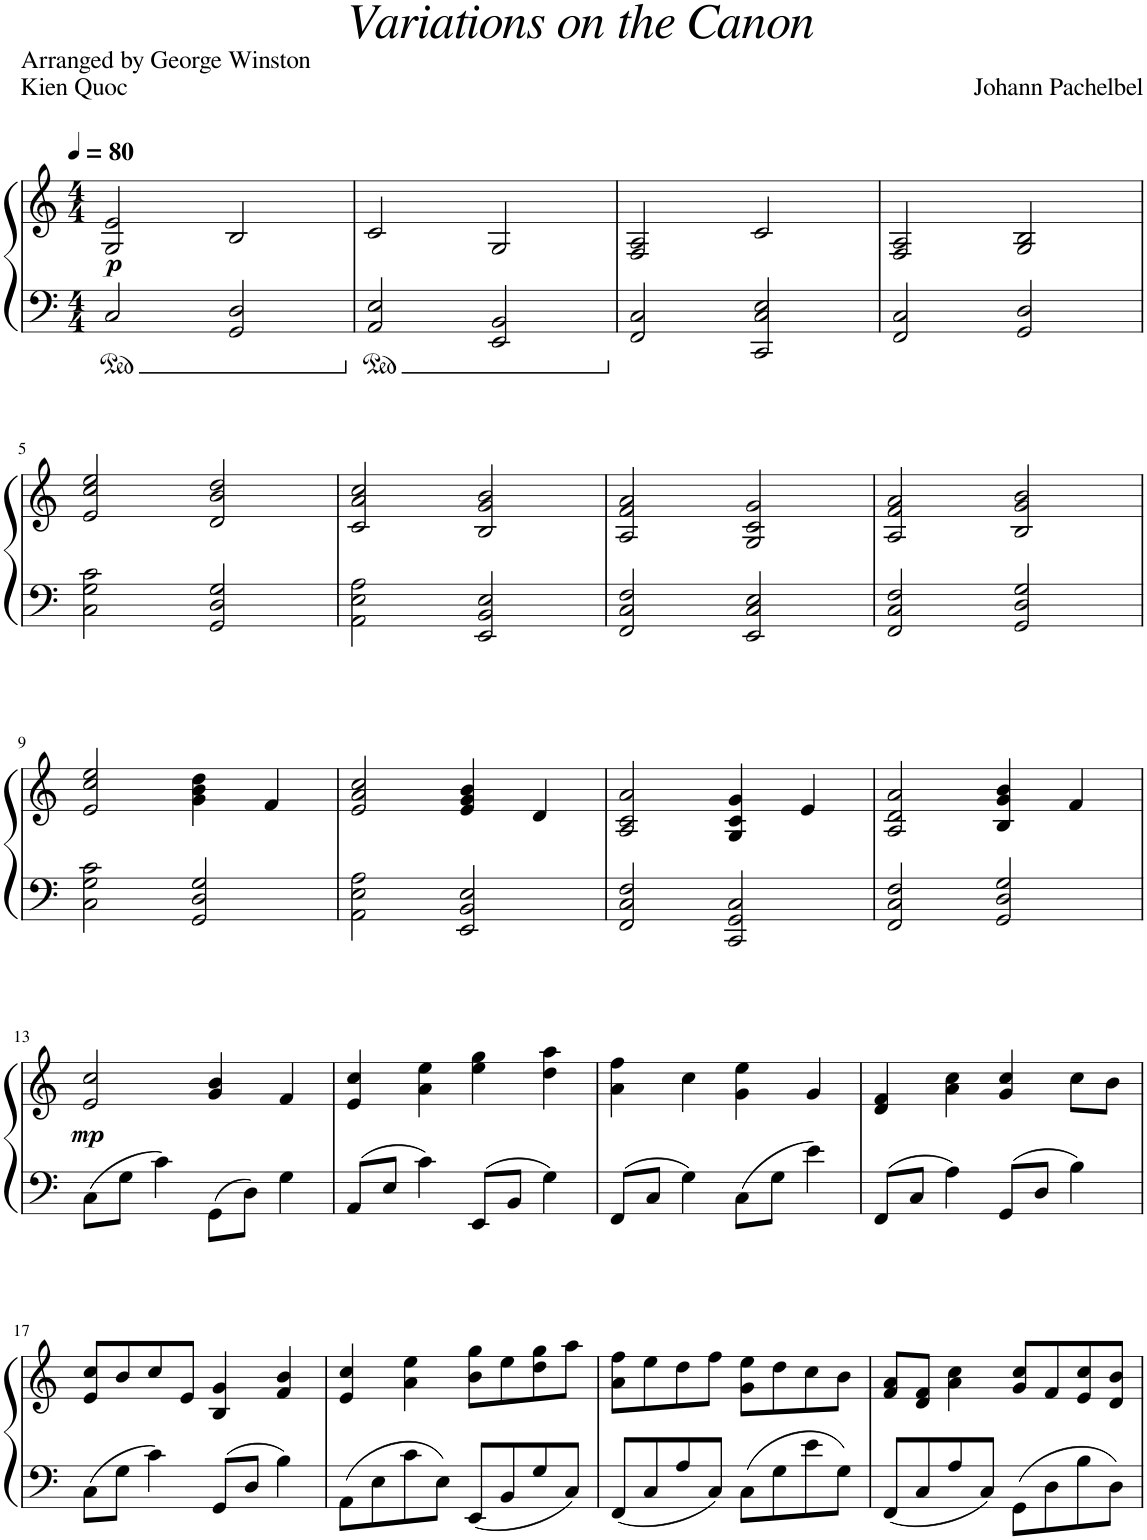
**kern	**kern	**dynam
*part1	*part1	*part1
*staff2	*staff1	*staff1/2
*I"Piano	*	*
*I'Pno.	*	*
*clefF4	*clefG2	*
*k[]	*k[]	*
*M4/4	*M4/4	*
*MM80	*MM80	*
=1	=1	=1
!	!	!LO:DY:b
2C/	2G/ 2e/	p
2GG/ 2D/	2B/	.
=2	=2	=2
2AA/ 2E/	2c/	.
2EE/ 2BB/	2G/	.
=3	=3	=3
2FF/ 2C/	2F/ 2A/	.
2CC/ 2C/ 2E/	2c/	.
=4	=4	=4
2FF/ 2C/	2F/ 2A/	.
2GG/ 2D/	2G/ 2B/	.
!!LO:LB:g=z
=5	=5	=5
2C\ 2G\ 2c\	2e/ 2cc/ 2ee/	.
2GG/ 2D/ 2G/	2d/ 2b/ 2dd/	.
=6	=6	=6
2AA\ 2E\ 2A\	2c/ 2a/ 2cc/	.
2EE/ 2BB/ 2E/	2B/ 2g/ 2b/	.
=7	=7	=7
2FF/ 2C/ 2F/	2A/ 2f/ 2a/	.
2EE/ 2C/ 2E/	2G/ 2c/ 2g/	.
=8	=8	=8
2FF/ 2C/ 2F/	2A/ 2f/ 2a/	.
2GG/ 2D/ 2G/	2B/ 2g/ 2b/	.
!!LO:LB:g=z
=9	=9	=9
2C\ 2G\ 2c\	2e/ 2cc/ 2ee/	.
2GG/ 2D/ 2G/	4g\ 4b\ 4dd\	.
.	4f/	.
=10	=10	=10
2AA\ 2E\ 2A\	2e/ 2a/ 2cc/	.
2EE/ 2BB/ 2E/	4e/ 4g/ 4b/	.
.	4d/	.
=11	=11	=11
2FF/ 2C/ 2F/	2A/ 2c/ 2a/	.
2CC/ 2GG/ 2C/	4G/ 4c/ 4g/	.
.	4e/	.
=12	=12	=12
2FF/ 2C/ 2F/	2A/ 2d/ 2a/	.
2GG/ 2D/ 2G/	4B/ 4g/ 4b/	.
.	4f/	.
!!LO:LB:g=z
=13	=13	=13
!	!	!LO:DY:b
8C\L	2e/ 2cc/	mp
8G\J	.	.
4c\	.	.
8GG\L	4g/ 4b/	.
8D\J	.	.
4G\	4f/	.
=14	=14	=14
8AA/L	4e/ 4cc/	.
8E/J	.	.
4c\	4a\ 4ee\	.
8EE/L	4ee\ 4gg\	.
8BB/J	.	.
4G\	4dd\ 4aa\	.
=15	=15	=15
8FF/L	4a\ 4ff\	.
8C/J	.	.
4G\	4cc\	.
8C\L	4g\ 4ee\	.
8G\J	.	.
4e\	4g/	.
=16	=16	=16
8FF/L	4d/ 4f/	.
8C/J	.	.
4A\	4a\ 4cc\	.
8GG/L	4g/ 4cc/	.
8D/J	.	.
4B\	8cc\L	.
.	8b\J	.
!!LO:LB:g=z
=17	=17	=17
8C\L	8e/ 8cc/L	.
8G\J	8b/	.
4c\	8cc/	.
.	8e/J	.
8GG/L	4B/ 4g/	.
8D/J	.	.
4B\	4f/ 4b/	.
=18	=18	=18
8AA\L	4e/ 4cc/	.
8E\	.	.
8c\	4a\ 4ee\	.
8E\J	.	.
8EE/L	8b\ 8gg\L	.
8BB/	8ee\	.
8G/	8dd\ 8gg\	.
8C/J	8aa\J	.
=19	=19	=19
8FF/L	8a\ 8ff\L	.
8C/	8ee\	.
8A/	8dd\	.
8C/J	8ff\J	.
8C\L	8g\ 8ee\L	.
8G\	8dd\	.
8e\	8cc\	.
8G\J	8b\J	.
=20	=20	=20
8FF/L	8f/ 8a/L	.
8C/	8d/ 8f/J	.
8A/	4a\ 4cc\	.
8C/J	.	.
8GG\L	8g/ 8cc/L	.
8D\	8f/	.
8B\	8e/ 8cc/	.
8D\J	8d/ 8b/J	.
=	=	=
*-	*-	*-
